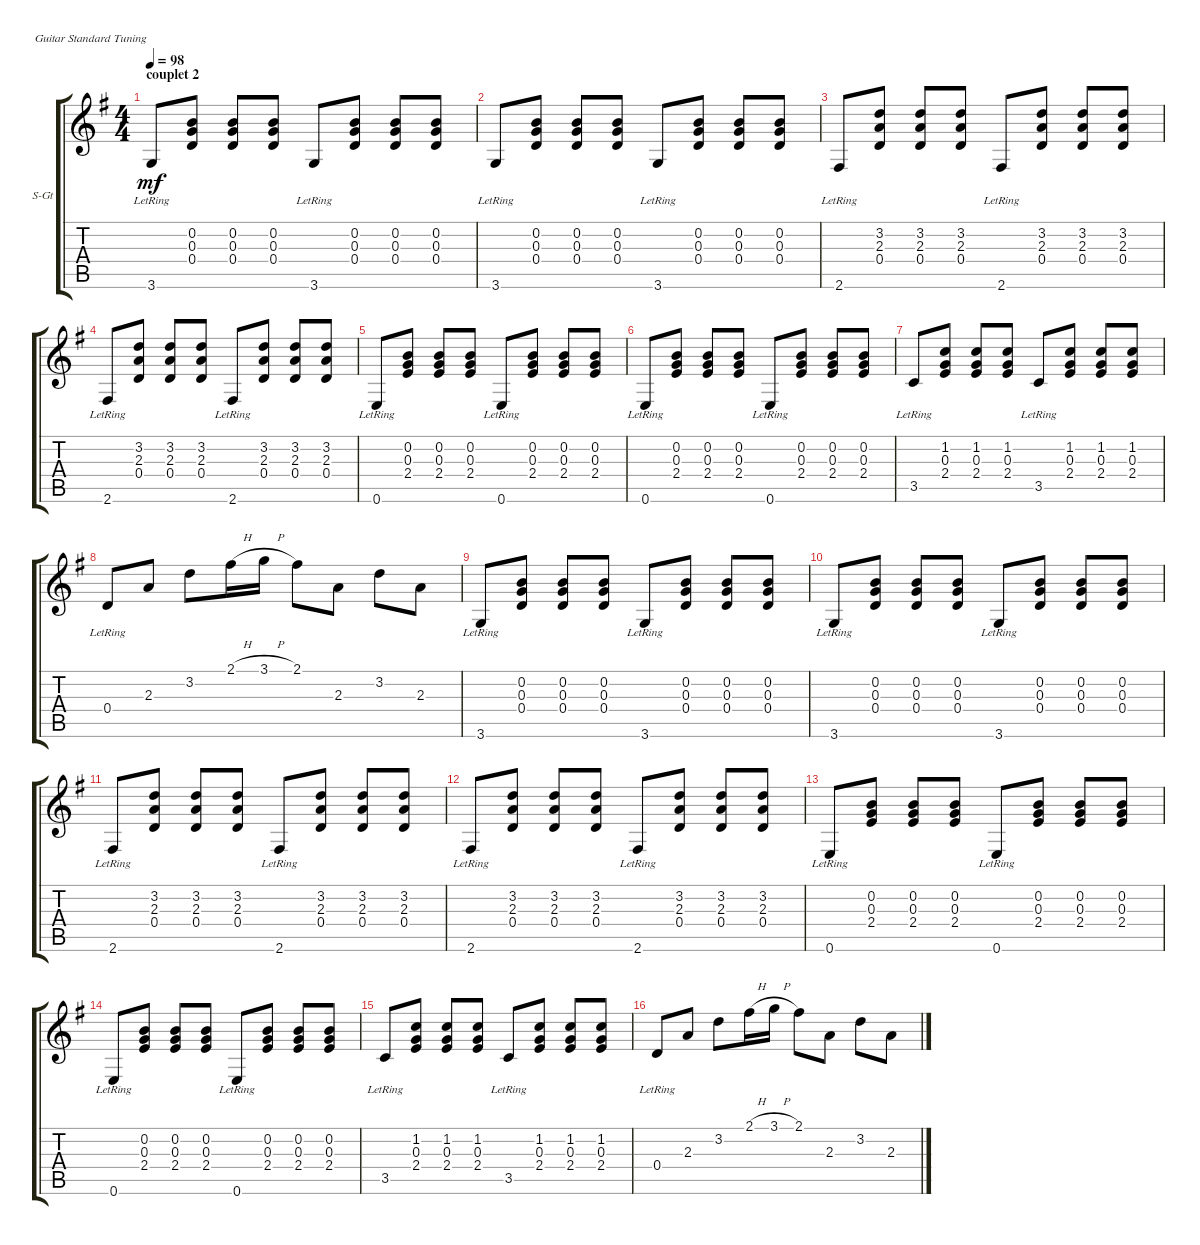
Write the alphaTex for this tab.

\defaultSystemsLayout 4
\bracketExtendMode groupsimilarinstruments
\firstSystemTrackNameOrientation horizontal
\otherSystemsTrackNameOrientation horizontal
\track ("Steel Guitar" "S-Gt") {instrument acousticguitarsteel}
\staff {score tabs}
\tuning (E4 B3 G3 D3 A2 E2)
\ts (4 4)
\section ("" "couplet 2")
\tempo 98
\clef g2
\ks g
3.6{lr}.8{dy mf} (0.4 0.3 0.2).8 (0.3 0.4 0.2).8 (0.4 0.3 0.2).8 3.6{lr}.8 (0.4 0.3 0.2).8 (0.3 0.4 0.2).8 (0.4 0.3 0.2).8 |
3.6{lr}.8 (0.4 0.3 0.2).8 (0.3 0.4 0.2).8 (0.4 0.3 0.2).8 3.6{lr}.8 (0.4 0.3 0.2).8 (0.3 0.4 0.2).8 (0.4 0.3 0.2).8 |
2.6{lr}.8 (0.4 2.3 3.2).8 (2.3 3.2 0.4).8 (0.4 2.3 3.2).8 2.6{lr}.8 (0.4 2.3 3.2).8 (2.3 3.2 0.4).8 (0.4 2.3 3.2).8 |
2.6{lr}.8 (0.4 2.3 3.2).8 (2.3 3.2 0.4).8 (0.4 2.3 3.2).8 2.6{lr}.8 (0.4 2.3 3.2).8 (2.3 3.2 0.4).8 (0.4 2.3 3.2).8 |
0.6{lr}.8 (2.4 0.3 0.2).8 (0.3 0.2 2.4).8 (2.4 0.2 0.3).8 0.6{lr}.8 (2.4 0.3 0.2).8 (0.3 0.2 2.4).8 (2.4 0.2 0.3).8 |
0.6{lr}.8 (2.4 0.3 0.2).8 (0.3 0.2 2.4).8 (2.4 0.2 0.3).8 0.6{lr}.8 (2.4 0.3 0.2).8 (0.3 0.2 2.4).8 (2.4 0.2 0.3).8 |
3.5{lr}.8 (2.4 0.3 1.2).8 (0.3 1.2 2.4).8 (2.4 1.2 0.3).8 3.5{lr}.8 (2.4 0.3 1.2).8 (0.3 1.2 2.4).8 (2.4 1.2 0.3).8 |
0.4{lr}.8 2.3.8 3.2.8 2.1{h}.16 3.1{h}.16 2.1.8 2.3.8 3.2.8 2.3.8 |
3.6{lr}.8 (0.4 0.3 0.2).8 (0.3 0.4 0.2).8 (0.4 0.3 0.2).8 3.6{lr}.8 (0.4 0.3 0.2).8 (0.3 0.4 0.2).8 (0.4 0.3 0.2).8 |
3.6{lr}.8 (0.4 0.3 0.2).8 (0.3 0.4 0.2).8 (0.4 0.3 0.2).8 3.6{lr}.8 (0.4 0.3 0.2).8 (0.3 0.4 0.2).8 (0.4 0.3 0.2).8 |
2.6{lr}.8 (0.4 2.3 3.2).8 (2.3 3.2 0.4).8 (0.4 2.3 3.2).8 2.6{lr}.8 (0.4 2.3 3.2).8 (2.3 3.2 0.4).8 (0.4 2.3 3.2).8 |
2.6{lr}.8 (0.4 2.3 3.2).8 (2.3 3.2 0.4).8 (0.4 2.3 3.2).8 2.6{lr}.8 (0.4 2.3 3.2).8 (2.3 3.2 0.4).8 (0.4 2.3 3.2).8 |
0.6{lr}.8 (2.4 0.3 0.2).8 (0.3 0.2 2.4).8 (2.4 0.2 0.3).8 0.6{lr}.8 (2.4 0.3 0.2).8 (0.3 0.2 2.4).8 (2.4 0.2 0.3).8 |
0.6{lr}.8 (2.4 0.3 0.2).8 (0.3 0.2 2.4).8 (2.4 0.2 0.3).8 0.6{lr}.8 (2.4 0.3 0.2).8 (0.3 0.2 2.4).8 (2.4 0.2 0.3).8 |
3.5{lr}.8 (2.4 0.3 1.2).8 (0.3 1.2 2.4).8 (2.4 1.2 0.3).8 3.5{lr}.8 (2.4 0.3 1.2).8 (0.3 1.2 2.4).8 (2.4 1.2 0.3).8 |
0.4{lr}.8 2.3.8 3.2.8 2.1{h}.16 3.1{h}.16 2.1.8 2.3.8 3.2.8 2.3.8
